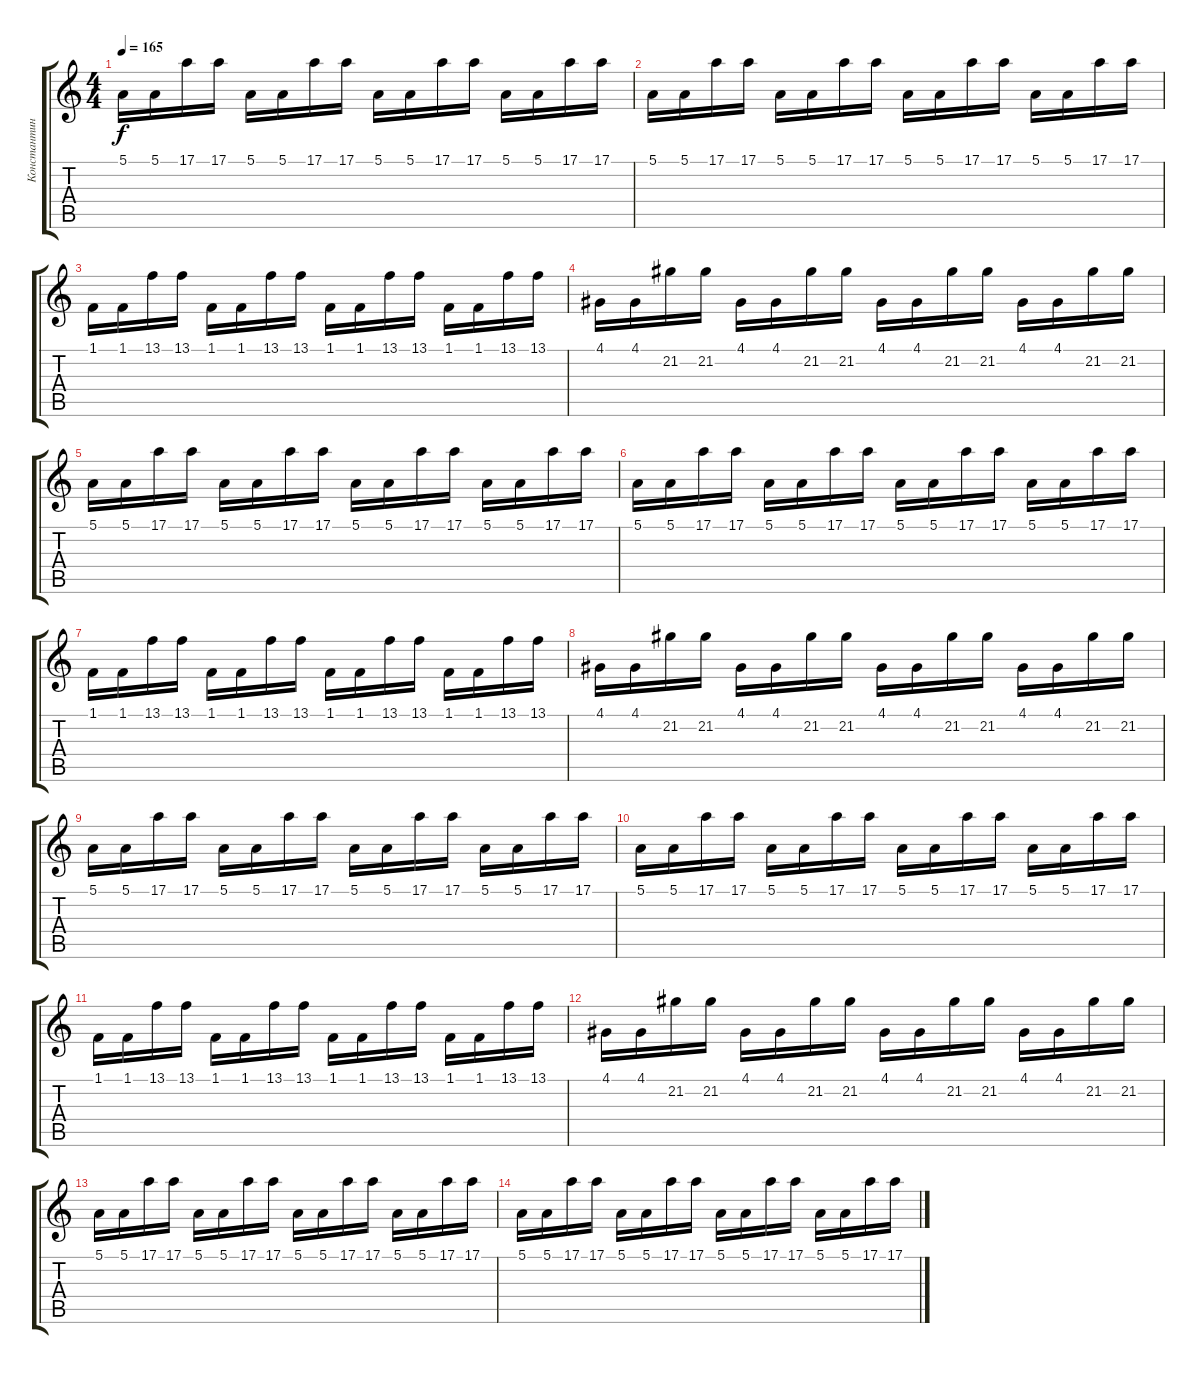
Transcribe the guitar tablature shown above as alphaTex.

\track ("Константин Бекрев" "Константин") {instrument tremolostrings}
\staff {score tabs}
\tuning (E4 B3 G3 D3 A2 E2) {hide}
\ts (4 4)
\tempo 165
\clef g2
\ks c
5.1.16{dy f} 5.1.16 17.1.16 17.1.16 5.1.16 5.1.16 17.1.16 17.1.16 5.1.16 5.1.16 17.1.16 17.1.16 5.1.16 5.1.16 17.1.16 17.1.16 |
5.1.16 5.1.16 17.1.16 17.1.16 5.1.16 5.1.16 17.1.16 17.1.16 5.1.16 5.1.16 17.1.16 17.1.16 5.1.16 5.1.16 17.1.16 17.1.16 |
1.1.16 1.1.16 13.1.16 13.1.16 1.1.16 1.1.16 13.1.16 13.1.16 1.1.16 1.1.16 13.1.16 13.1.16 1.1.16 1.1.16 13.1.16 13.1.16 |
4.1.16 4.1.16 21.2.16 21.2.16 4.1.16 4.1.16 21.2.16 21.2.16 4.1.16 4.1.16 21.2.16 21.2.16 4.1.16 4.1.16 21.2.16 21.2.16 |
5.1.16 5.1.16 17.1.16 17.1.16 5.1.16 5.1.16 17.1.16 17.1.16 5.1.16 5.1.16 17.1.16 17.1.16 5.1.16 5.1.16 17.1.16 17.1.16 |
5.1.16 5.1.16 17.1.16 17.1.16 5.1.16 5.1.16 17.1.16 17.1.16 5.1.16 5.1.16 17.1.16 17.1.16 5.1.16 5.1.16 17.1.16 17.1.16 |
1.1.16 1.1.16 13.1.16 13.1.16 1.1.16 1.1.16 13.1.16 13.1.16 1.1.16 1.1.16 13.1.16 13.1.16 1.1.16 1.1.16 13.1.16 13.1.16 |
4.1.16 4.1.16 21.2.16 21.2.16 4.1.16 4.1.16 21.2.16 21.2.16 4.1.16 4.1.16 21.2.16 21.2.16 4.1.16 4.1.16 21.2.16 21.2.16 |
5.1.16 5.1.16 17.1.16 17.1.16 5.1.16 5.1.16 17.1.16 17.1.16 5.1.16 5.1.16 17.1.16 17.1.16 5.1.16 5.1.16 17.1.16 17.1.16 |
5.1.16 5.1.16 17.1.16 17.1.16 5.1.16 5.1.16 17.1.16 17.1.16 5.1.16 5.1.16 17.1.16 17.1.16 5.1.16 5.1.16 17.1.16 17.1.16 |
1.1.16 1.1.16 13.1.16 13.1.16 1.1.16 1.1.16 13.1.16 13.1.16 1.1.16 1.1.16 13.1.16 13.1.16 1.1.16 1.1.16 13.1.16 13.1.16 |
4.1.16 4.1.16 21.2.16 21.2.16 4.1.16 4.1.16 21.2.16 21.2.16 4.1.16 4.1.16 21.2.16 21.2.16 4.1.16 4.1.16 21.2.16 21.2.16 |
5.1.16 5.1.16 17.1.16 17.1.16 5.1.16 5.1.16 17.1.16 17.1.16 5.1.16 5.1.16 17.1.16 17.1.16 5.1.16 5.1.16 17.1.16 17.1.16 |
5.1.16 5.1.16 17.1.16 17.1.16 5.1.16 5.1.16 17.1.16 17.1.16 5.1.16 5.1.16 17.1.16 17.1.16 5.1.16 5.1.16 17.1.16 17.1.16
